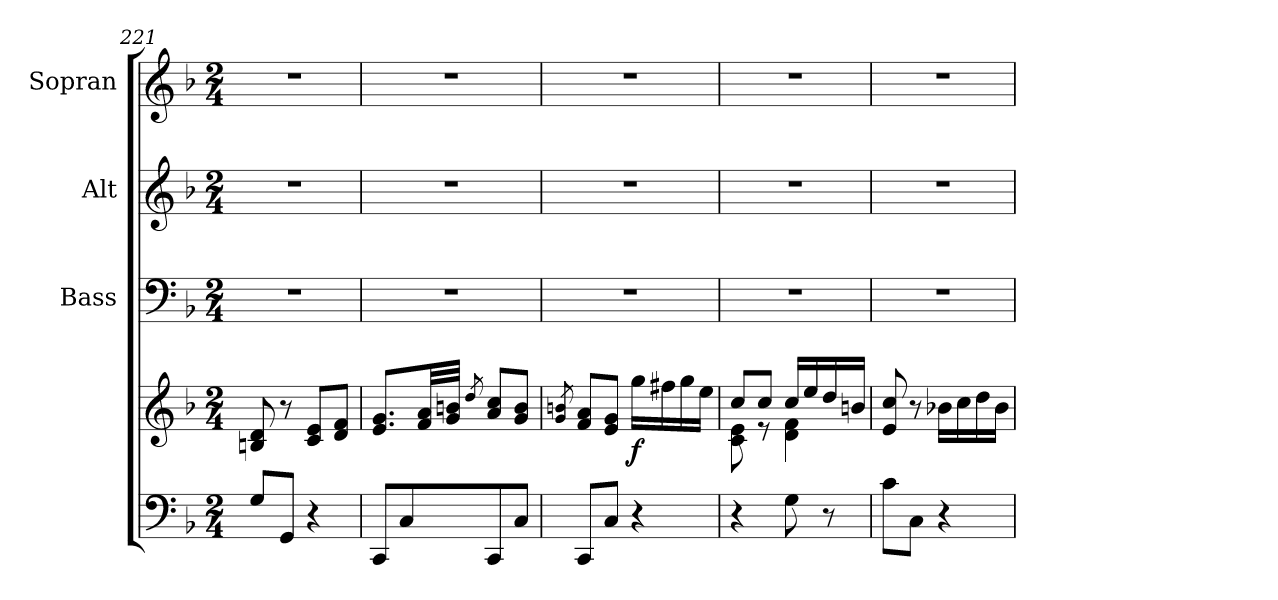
**kern	**kern	**dynam	**kern	**kern	**kern
*part4	*part4	*part4	*part3	*part2	*part1
*staff5	*staff4	*staff4/5	*staff3	*staff2	*staff1
*	*	*	*I"Bass	*I"Alt	*I"Sopran
*	*	*	*I'B.	*I'A.	*I'S.
*clefF4	*clefG2	*	*clefF4	*clefG2	*clefG2
*k[b-]	*k[b-]	*	*k[b-]	*k[b-]	*k[b-]
*F:	*F:	*	*F:	*F:	*F:
*M2/4	*M2/4	*	*M2/4	*M2/4	*M2/4
=221	=221	=221	=221	=221	=221
8G/L	8Bn/ 8d/	.	2r	2r	2r
8GG/J	8r	.	.	.	.
4r	8c/ 8e/L	.	.	.	.
.	8d/ 8f/J	.	.	.	.
!!LO:LB:g=z
=222	=222	=222	=222	=222	=222
8CC/L	8.e/ 8.g/L	.	2r	2r	2r
8C/	.	.	.	.	.
.	32f/ 32a/LL	.	.	.	.
.	32g/ 32bn/JJJ	.	.	.	.
.	8qdd/	.	.	.	.
8CC/	8a/ 8cc/L	.	.	.	.
8C/J	8g/ 8b/J	.	.	.	.
=223	=223	=223	=223	=223	=223
.	8qg/ 8qbn/	.	.	.	.
8CC/L	8f/ 8a/L	.	2r	2r	2r
8C/J	8e/ 8g/J	.	.	.	.
!	!	!LO:DY:b	!	!	!
4r	16gg\LL	f	.	.	.
.	16ff#X\	.	.	.	.
.	16gg\	.	.	.	.
.	16ee\JJ	.	.	.	.
=224	=224	=224	=224	=224	=224
*	*^	*	*	*	*
4r	8cc/L	8c\ 8e\	.	2r	2r	2r
.	8cc/J	8re	.	.	.	.
8G\	16cc/LL	4d\ 4f\	.	.	.	.
.	16ee/	.	.	.	.	.
8r	16dd/	.	.	.	.	.
.	16bn/JJ	.	.	.	.	.
*	*v	*v	*	*	*	*
=225	=225	=225	=225	=225	=225
8c\L	8e/ 8cc/	.	2r	2r	2r
8C\J	8r	.	.	.	.
4r	16b-X\LL	.	.	.	.
.	16cc\	.	.	.	.
.	16dd\	.	.	.	.
.	16b-\JJ	.	.	.	.
=	=	=	=	=	=
*-	*-	*-	*-	*-	*-
